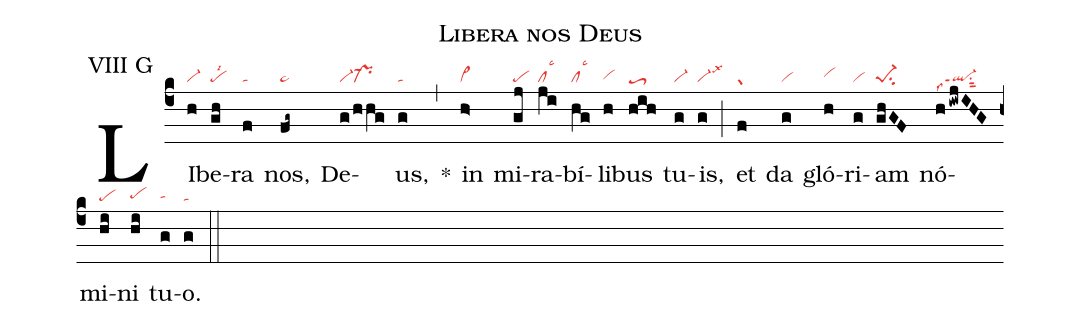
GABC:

name:Libera nos Deus;
office-part:Antiphona;
mode:8;
annotation: VIII G;
mode: 8;
nabc-lines: 1;
%%
(c4)
LI(h|vi-)be(gh|pelsi2)ra(f|ta) nos,(fg~|ta>) De(g/hhg|vi-pr-)us,(g|ta) *(,)
in(h>|vi>) mi(gj|pe)ra(ji|cllsc3)bí(hg|cllsc3)li(h|vihg)bus(hih|toS3he) tu(g|vi-)is,(g|vi-lsx3) (;)
et(f|gr) da(g|vi) gló(h|vihh)ri(g|vi)am(ghGF|pe-1su2) nó(hiwjIHG|ql-ppt1su1sut2lss7)mi(hi|pe)ni(hi|pehg) tu(g|tahg)o.(g|ta) (::)
